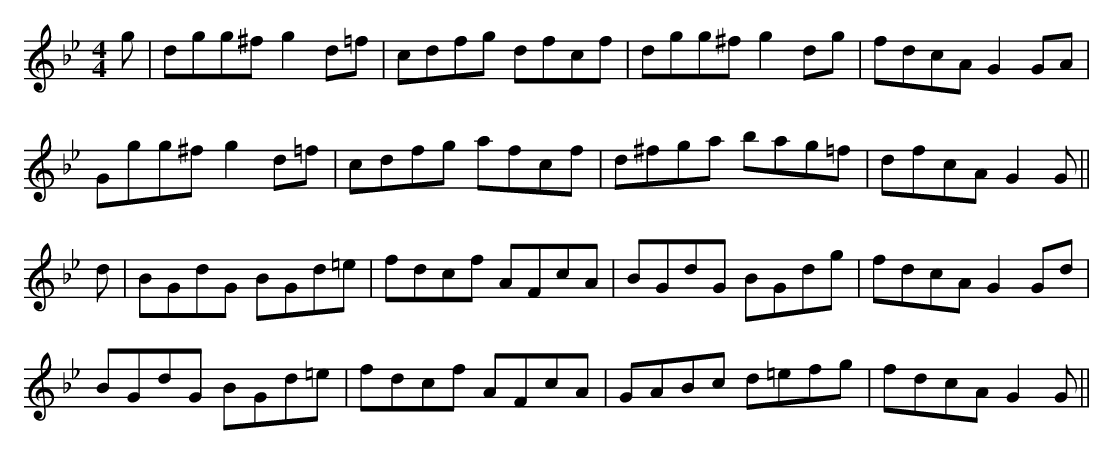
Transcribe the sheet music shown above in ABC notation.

X:1
M:4/4
K:Gmin
g|dgg^f g2d=f|cdfg dfcf|dgg^f g2dg|fdcA G2 GA|
Ggg^f g2 d=f|cdfg afcf|d^fga bag=f|dfcA G2G||
d|BGdG BGd=e|fdcf AFcA|BGdG BGdg|fdcA G2 Gd|
BGdG BGd=e|fdcf AFcA|GABc d=efg|fdcA G2G||
